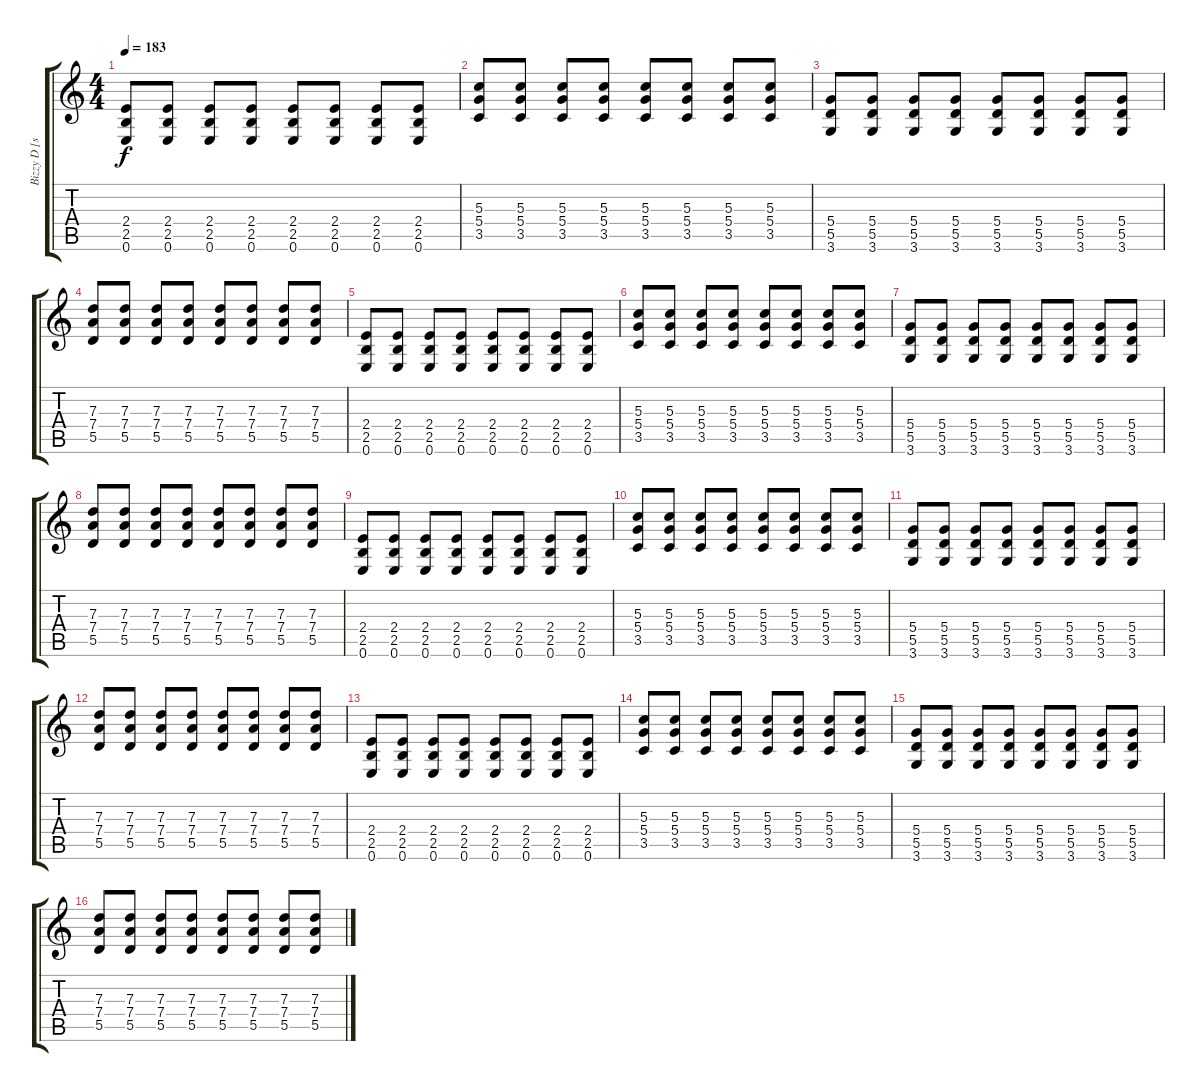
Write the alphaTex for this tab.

\track ("Bizzy D [stodio]" "Bizzy D [s") {instrument overdrivenguitar}
\staff {score tabs}
\tuning (E4 B3 G3 D3 A2 E2) {hide}
\ts (4 4)
\tempo 183
\clef g2
\ks c
(2.4 2.5 0.6).8{dy f} (2.4 2.5 0.6).8 (2.4 2.5 0.6).8 (2.4 2.5 0.6).8 (2.4 2.5 0.6).8 (2.4 2.5 0.6).8 (2.4 2.5 0.6).8 (2.4 2.5 0.6).8 |
(5.3 5.4 3.5).8 (5.3 5.4 3.5).8 (5.3 5.4 3.5).8 (5.3 5.4 3.5).8 (5.3 5.4 3.5).8 (5.3 5.4 3.5).8 (5.3 5.4 3.5).8 (5.3 5.4 3.5).8 |
(5.4 5.5 3.6).8 (5.4 5.5 3.6).8 (5.4 5.5 3.6).8 (5.4 5.5 3.6).8 (5.4 5.5 3.6).8 (5.4 5.5 3.6).8 (5.4 5.5 3.6).8 (5.4 5.5 3.6).8 |
(7.3 7.4 5.5).8 (7.3 7.4 5.5).8 (7.3 7.4 5.5).8 (7.3 7.4 5.5).8 (7.3 7.4 5.5).8 (7.3 7.4 5.5).8 (7.3 7.4 5.5).8 (7.3 7.4 5.5).8 |
(2.4 2.5 0.6).8 (2.4 2.5 0.6).8 (2.4 2.5 0.6).8 (2.4 2.5 0.6).8 (2.4 2.5 0.6).8 (2.4 2.5 0.6).8 (2.4 2.5 0.6).8 (2.4 2.5 0.6).8 |
(5.3 5.4 3.5).8 (5.3 5.4 3.5).8 (5.3 5.4 3.5).8 (5.3 5.4 3.5).8 (5.3 5.4 3.5).8 (5.3 5.4 3.5).8 (5.3 5.4 3.5).8 (5.3 5.4 3.5).8 |
(5.4 5.5 3.6).8 (5.4 5.5 3.6).8 (5.4 5.5 3.6).8 (5.4 5.5 3.6).8 (5.4 5.5 3.6).8 (5.4 5.5 3.6).8 (5.4 5.5 3.6).8 (5.4 5.5 3.6).8 |
(7.3 7.4 5.5).8 (7.3 7.4 5.5).8 (7.3 7.4 5.5).8 (7.3 7.4 5.5).8 (7.3 7.4 5.5).8 (7.3 7.4 5.5).8 (7.3 7.4 5.5).8 (7.3 7.4 5.5).8 |
(2.4 2.5 0.6).8 (2.4 2.5 0.6).8 (2.4 2.5 0.6).8 (2.4 2.5 0.6).8 (2.4 2.5 0.6).8 (2.4 2.5 0.6).8 (2.4 2.5 0.6).8 (2.4 2.5 0.6).8 |
(5.3 5.4 3.5).8 (5.3 5.4 3.5).8 (5.3 5.4 3.5).8 (5.3 5.4 3.5).8 (5.3 5.4 3.5).8 (5.3 5.4 3.5).8 (5.3 5.4 3.5).8 (5.3 5.4 3.5).8 |
(5.4 5.5 3.6).8 (5.4 5.5 3.6).8 (5.4 5.5 3.6).8 (5.4 5.5 3.6).8 (5.4 5.5 3.6).8 (5.4 5.5 3.6).8 (5.4 5.5 3.6).8 (5.4 5.5 3.6).8 |
(7.3 7.4 5.5).8 (7.3 7.4 5.5).8 (7.3 7.4 5.5).8 (7.3 7.4 5.5).8 (7.3 7.4 5.5).8 (7.3 7.4 5.5).8 (7.3 7.4 5.5).8 (7.3 7.4 5.5).8 |
(2.4 2.5 0.6).8 (2.4 2.5 0.6).8 (2.4 2.5 0.6).8 (2.4 2.5 0.6).8 (2.4 2.5 0.6).8 (2.4 2.5 0.6).8 (2.4 2.5 0.6).8 (2.4 2.5 0.6).8 |
(5.3 5.4 3.5).8 (5.3 5.4 3.5).8 (5.3 5.4 3.5).8 (5.3 5.4 3.5).8 (5.3 5.4 3.5).8 (5.3 5.4 3.5).8 (5.3 5.4 3.5).8 (5.3 5.4 3.5).8 |
(5.4 5.5 3.6).8 (5.4 5.5 3.6).8 (5.4 5.5 3.6).8 (5.4 5.5 3.6).8 (5.4 5.5 3.6).8 (5.4 5.5 3.6).8 (5.4 5.5 3.6).8 (5.4 5.5 3.6).8 |
(7.3 7.4 5.5).8 (7.3 7.4 5.5).8 (7.3 7.4 5.5).8 (7.3 7.4 5.5).8 (7.3 7.4 5.5).8 (7.3 7.4 5.5).8 (7.3 7.4 5.5).8 (7.3 7.4 5.5).8
